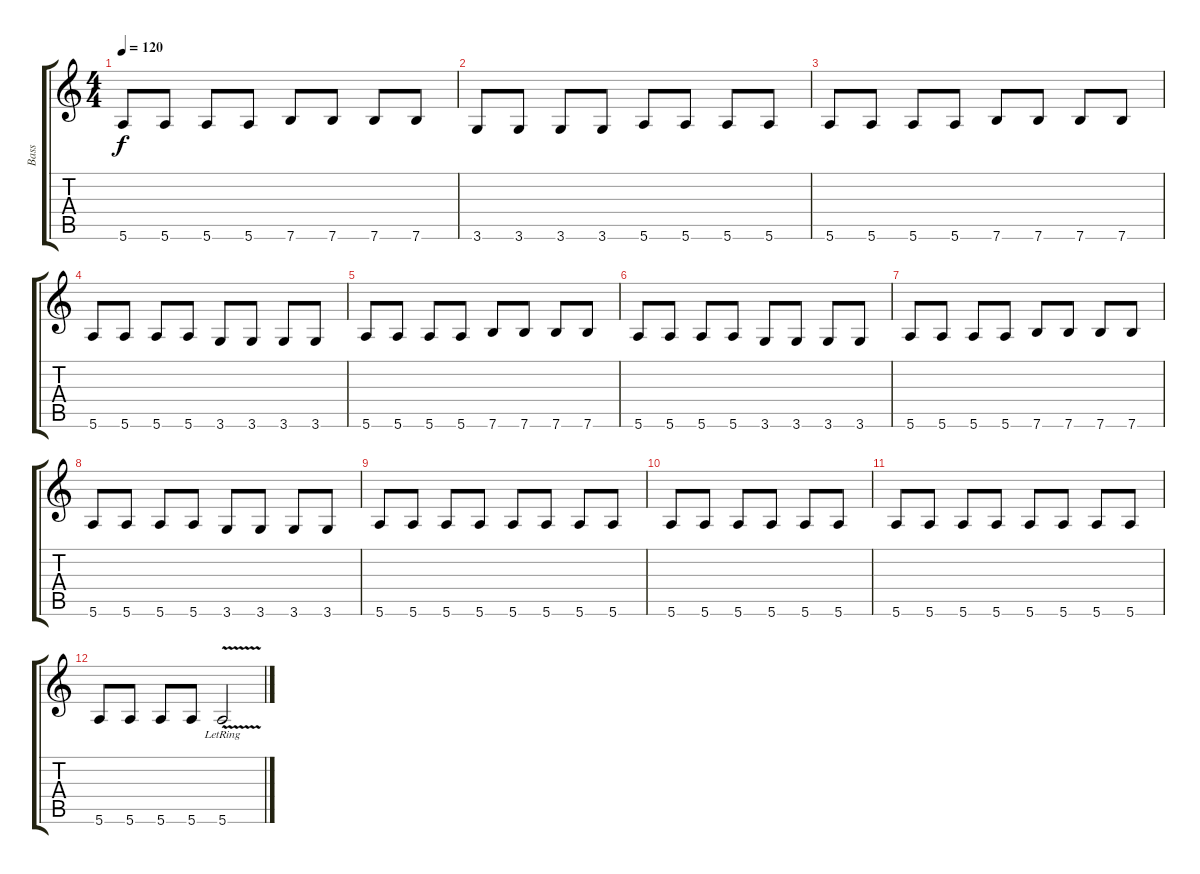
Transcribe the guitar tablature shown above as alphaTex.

\track ("Bass" "Bass") {instrument electricbassfinger}
\staff {score tabs}
\tuning (E4 B3 G3 D3 A2 E2) {hide}
\ts (4 4)
\tempo 120
\clef g2
\ks c
5.6.8{dy f} 5.6.8 5.6.8 5.6.8 7.6.8 7.6.8 7.6.8 7.6.8 |
3.6.8 3.6.8 3.6.8 3.6.8 5.6.8 5.6.8 5.6.8 5.6.8 |
5.6.8 5.6.8 5.6.8 5.6.8 7.6.8 7.6.8 7.6.8 7.6.8 |
5.6.8 5.6.8 5.6.8 5.6.8 3.6.8 3.6.8 3.6.8 3.6.8 |
5.6.8 5.6.8 5.6.8 5.6.8 7.6.8 7.6.8 7.6.8 7.6.8 |
5.6.8 5.6.8 5.6.8 5.6.8 3.6.8 3.6.8 3.6.8 3.6.8 |
5.6.8 5.6.8 5.6.8 5.6.8 7.6.8 7.6.8 7.6.8 7.6.8 |
5.6.8 5.6.8 5.6.8 5.6.8 3.6.8 3.6.8 3.6.8 3.6.8 |
5.6.8 5.6.8 5.6.8 5.6.8 5.6.8 5.6.8 5.6.8 5.6.8 |
5.6.8 5.6.8 5.6.8 5.6.8 5.6.8 5.6.8 |
5.6.8 5.6.8 5.6.8 5.6.8 5.6.8 5.6.8 5.6.8 5.6.8 |
5.6.8 5.6.8 5.6.8 5.6.8 5.6{v lr}.2{volume 9}
